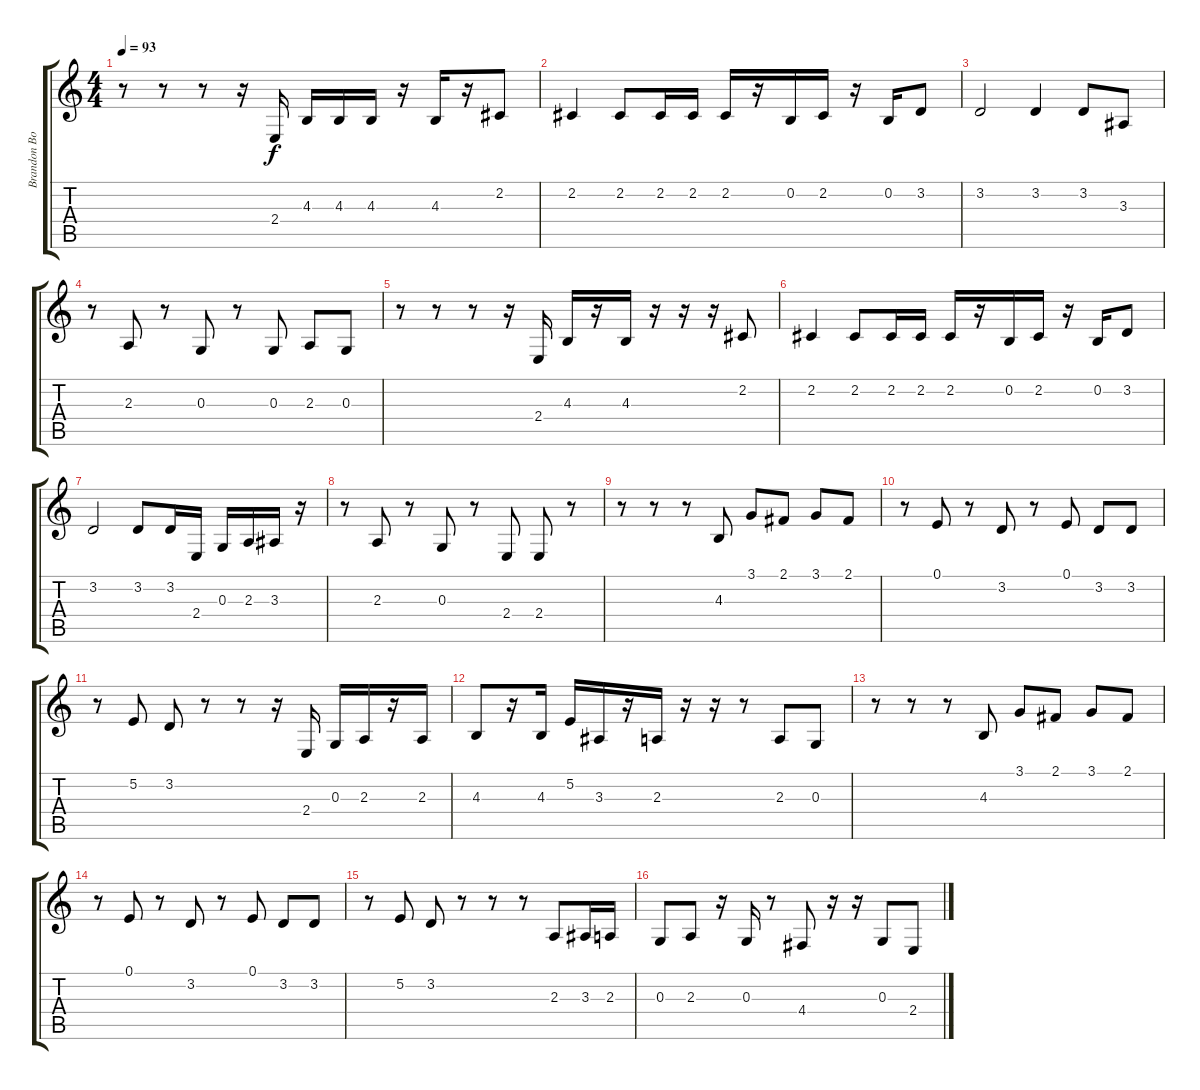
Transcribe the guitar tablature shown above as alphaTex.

\track ("Brandon Boyd" "Brandon Bo") {instrument cello}
\staff {score tabs}
\tuning (E4 B3 G3 D3 A2 E2) {hide}
\ts (4 4)
\tempo 93
\clef g2
\ks c
r.8{dy f} r.8 r.8 r.16 2.4.16 4.3.16 4.3.16 4.3.16 r.16 4.3.16 r.16 2.2.8 |
2.2.4 2.2.8 2.2.16 2.2.16 2.2.16 r.16 0.2.16 2.2.16 r.16 0.2.16 3.2.8 |
3.2.2 3.2.4 3.2.8 3.3.8 |
r.8 2.3.8 r.8 0.3.8 r.8 0.3.8 2.3.8 0.3.8 |
r.8 r.8 r.8 r.16 2.4.16 4.3.16 r.16 4.3.16 r.16 r.16 r.16 2.2.8 |
2.2.4 2.2.8 2.2.16 2.2.16 2.2.16 r.16 0.2.16 2.2.16 r.16 0.2.16 3.2.8 |
3.2.2 3.2.8 3.2.16 2.4.16 0.3.16 2.3.16 3.3.16 r.16 |
r.8 2.3.8 r.8 0.3.8 r.8 2.4.8 2.4.8 r.8 |
r.8 r.8 r.8 4.3.8 3.1.8 2.1.8 3.1.8 2.1.8 |
r.8 0.1.8 r.8 3.2.8 r.8 0.1.8 3.2.8 3.2.8 |
r.8 5.2.8 3.2.8 r.8 r.8 r.16 2.4.16 0.3.16 2.3.16 r.16 2.3.16 |
4.3.8 r.16 4.3.16 5.2.16 3.3.16 r.16 2.3.16 r.16 r.16 r.8 2.3.8 0.3.8 |
r.8 r.8 r.8 4.3.8 3.1.8 2.1.8 3.1.8 2.1.8 |
r.8 0.1.8 r.8 3.2.8 r.8 0.1.8 3.2.8 3.2.8 |
r.8 5.2.8 3.2.8 r.8 r.8 r.8 2.3.8 3.3.16 2.3.16 |
0.3.8 2.3.8 r.16 0.3.16 r.8 4.4.8 r.16 r.16 0.3.8 2.4.8
